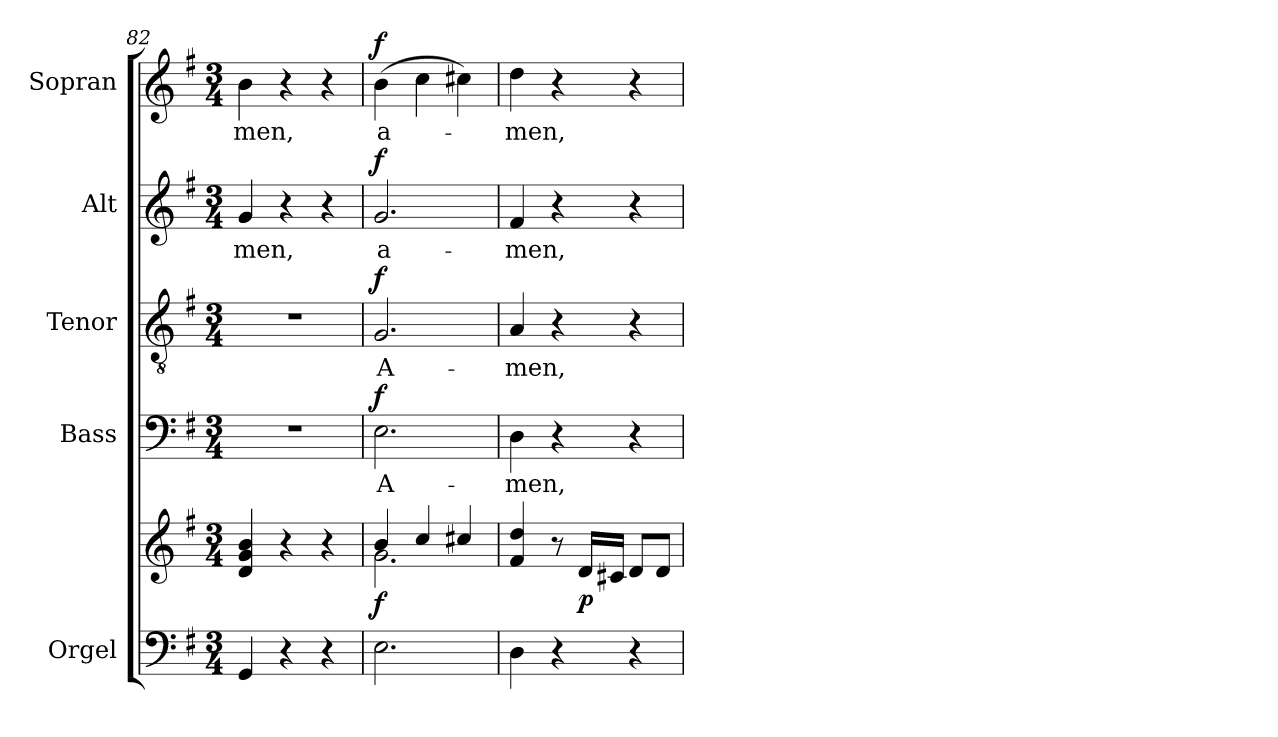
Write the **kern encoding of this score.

**kern	**kern	**dynam	**kern	**text	**dynam	**kern	**text	**dynam	**kern	**text	**dynam	**kern	**text	**dynam
*part5	*part5	*part5	*part4	*part4	*part4	*part3	*part3	*part3	*part2	*part2	*part2	*part1	*part1	*part1
*staff6	*staff5	*staff5/6	*staff4	*staff4	*staff4	*staff3	*staff3	*staff3	*staff2	*staff2	*staff2	*staff1	*staff1	*staff1
*I"Orgel	*	*	*I"Bass	*	*	*I"Tenor	*	*	*I"Alt	*	*	*I"Sopran	*	*
*I'Org.	*	*	*I'B	*	*	*I'T	*	*	*I'A	*	*	*I'S	*	*
*clefF4	*clefG2	*	*clefF4	*	*	*clefGv2	*	*	*clefG2	*	*	*clefG2	*	*
*k[f#]	*k[f#]	*	*k[f#]	*	*	*k[f#]	*	*	*k[f#]	*	*	*k[f#]	*	*
*G:	*G:	*	*G:	*	*	*G:	*	*	*G:	*	*	*G:	*	*
*M3/4	*M3/4	*	*M3/4	*	*	*M3/4	*	*	*M3/4	*	*	*M3/4	*	*
=82	=82	=82	=82	=82	=82	=82	=82	=82	=82	=82	=82	=82	=82	=82
!	!	!	!	!	!	!	!	!	!	!LO:LY:b	!	!	!LO:LY:b	!
4GG/	4d/ 4g/ 4b/	.	2.r	.	.	2.r	.	.	4g/	-men,	.	4b\	-men,	.
4r	4r	.	.	.	.	.	.	.	4r	.	.	4r	.	.
4r	4r	.	.	.	.	.	.	.	4r	.	.	4r	.	.
=83	=83	=83	=83	=83	=83	=83	=83	=83	=83	=83	=83	=83	=83	=83
*	*^	*	*	*	*	*	*	*	*	*	*	*	*	*
!	!	!	!LO:DY:b	!	!LO:LY:b	!LO:DY:a	!	!LO:LY:b	!LO:DY:a	!	!LO:LY:b	!LO:DY:a	!	!LO:LY:b	!LO:DY:a
2.E\	4b/	2.g\	f	2.E\	A-	f	2.G/	A-	f	2.g/	a-	f	(>4b\	a-	f
.	4cc/	.	.	.	.	.	.	.	.	.	.	.	4cc\	.	.
.	4cc#X/	.	.	.	.	.	.	.	.	.	.	.	4cc#X\)	.	.
*	*v	*v	*	*	*	*	*	*	*	*	*	*	*	*	*
=84	=84	=84	=84	=84	=84	=84	=84	=84	=84	=84	=84	=84	=84	=84
!	!	!	!	!LO:LY:b	!	!	!LO:LY:b	!	!	!LO:LY:b	!	!	!LO:LY:b	!
4D\	4f#/ 4dd/	.	4D\	-men,	.	4A/	-men,	.	4f#/	-men,	.	4dd\	-men,	.
4r	8r	.	4r	.	.	4r	.	.	4r	.	.	4r	.	.
!	!	!LO:DY:b	!	!	!	!	!	!	!	!	!	!	!	!
.	16d/LL	p	.	.	.	.	.	.	.	.	.	.	.	.
.	16c#X/JJ	.	.	.	.	.	.	.	.	.	.	.	.	.
4r	8d/L	.	4r	.	.	4r	.	.	4r	.	.	4r	.	.
.	8d/J	.	.	.	.	.	.	.	.	.	.	.	.	.
=	=	=	=	=	=	=	=	=	=	=	=	=	=	=
*-	*-	*-	*-	*-	*-	*-	*-	*-	*-	*-	*-	*-	*-	*-
